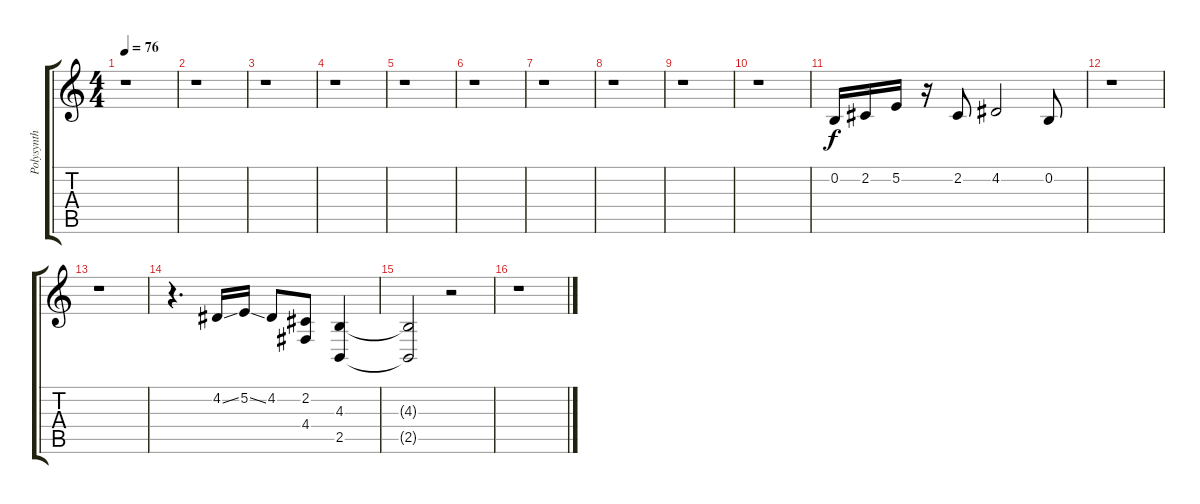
\track ("Polysynth" "Polysynth") {instrument pad3polysynth}
\staff {score tabs}
\tuning (E4 B3 G3 D3 A2 E2) {hide}
\ts (4 4)
\tempo 76
\clef g2
\ks c
r.1{dy f} |
r.1 |
r.1 |
r.1 |
r.1 |
r.1 |
r.1 |
r.1 |
r.1 |
r.1 |
0.2.16{volume 8} 2.2.16 5.2.16 r.16 2.2.8 4.2.2 0.2.8 |
r.1 |
r.1 |
r.4{d volume 8} 4.2{ss}.16 5.2{ss}.16 4.2.8 (2.2 4.4).8 (4.3 2.5).4{volume 4} |
(4.3{t} 2.5{t}).2 r.2 |
r.1
